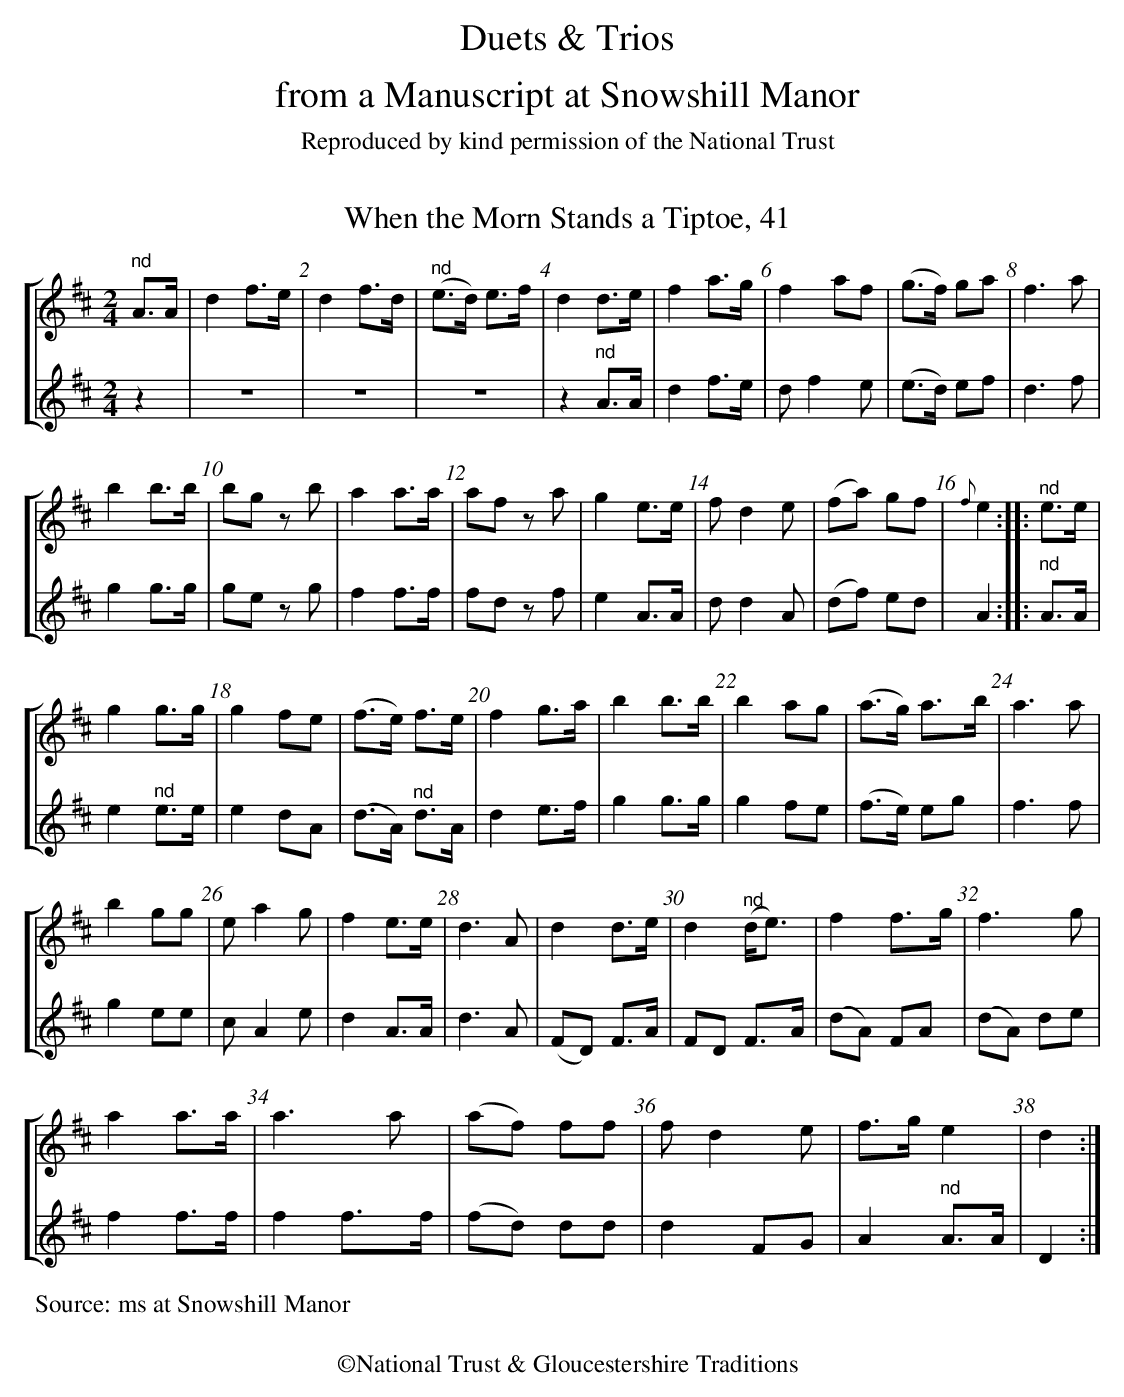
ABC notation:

X:1
T:When the Morn Stands a Tiptoe, 41
%%staves [1 2]
M:2/4
L:1/8
K:D
V:1
"^nd"A>A | d2 f>e | d2 f>d | "^nd"(e>d) e>f | d2 d>e |f2 a>g | f2 af | (g>f) ga |f3 a |
V:2
z2 | z4 | z4 | z4 | z2 "^nd"A>A |d2 f>e | d f2 e | (e>d) ef |d3 f |
V:1
b2 b>b | bg zb | a2 a>a | af za |g2 e>e | f d2 e | (fa) gf |{f}e2 :: "^nd"e>e |
V:2
g2 g>g | ge zg | f2 f>f | fd zf |e2 A>A | d d2 A | (df) ed |A2 :: "^nd"A>A |
V:1
g2 g>g | g2 fe | (f>e) f>e | f2 g>a |b2 b>b | b2 ag | (a>g) a>b | a3 a |
V:2
e2 "^nd"e>e | e2 dA | (d>A) "^nd"d>A | d2 e>f |g2 g>g | g2 fe | (f>e) eg | f3 f |
V:1
b2 gg | e a2 g | f2 e>e | d3 A |d2 d>e | d2 "^nd" (d<e) | f2 f>g | f3 g |
V:2
g2 ee | c A2 e | d2 A>A | d3 A |(FD) F>A | FD F>A | (dA) FA | (dA) de |
V:1
a2 a>a | a3 a | (af) ff | f d2 e | f>g e2 | d2 :|
V:2
f2 f>f | f2 f>f | (fd) dd | d2 FG | A2"^nd"A>A | D2 :|
